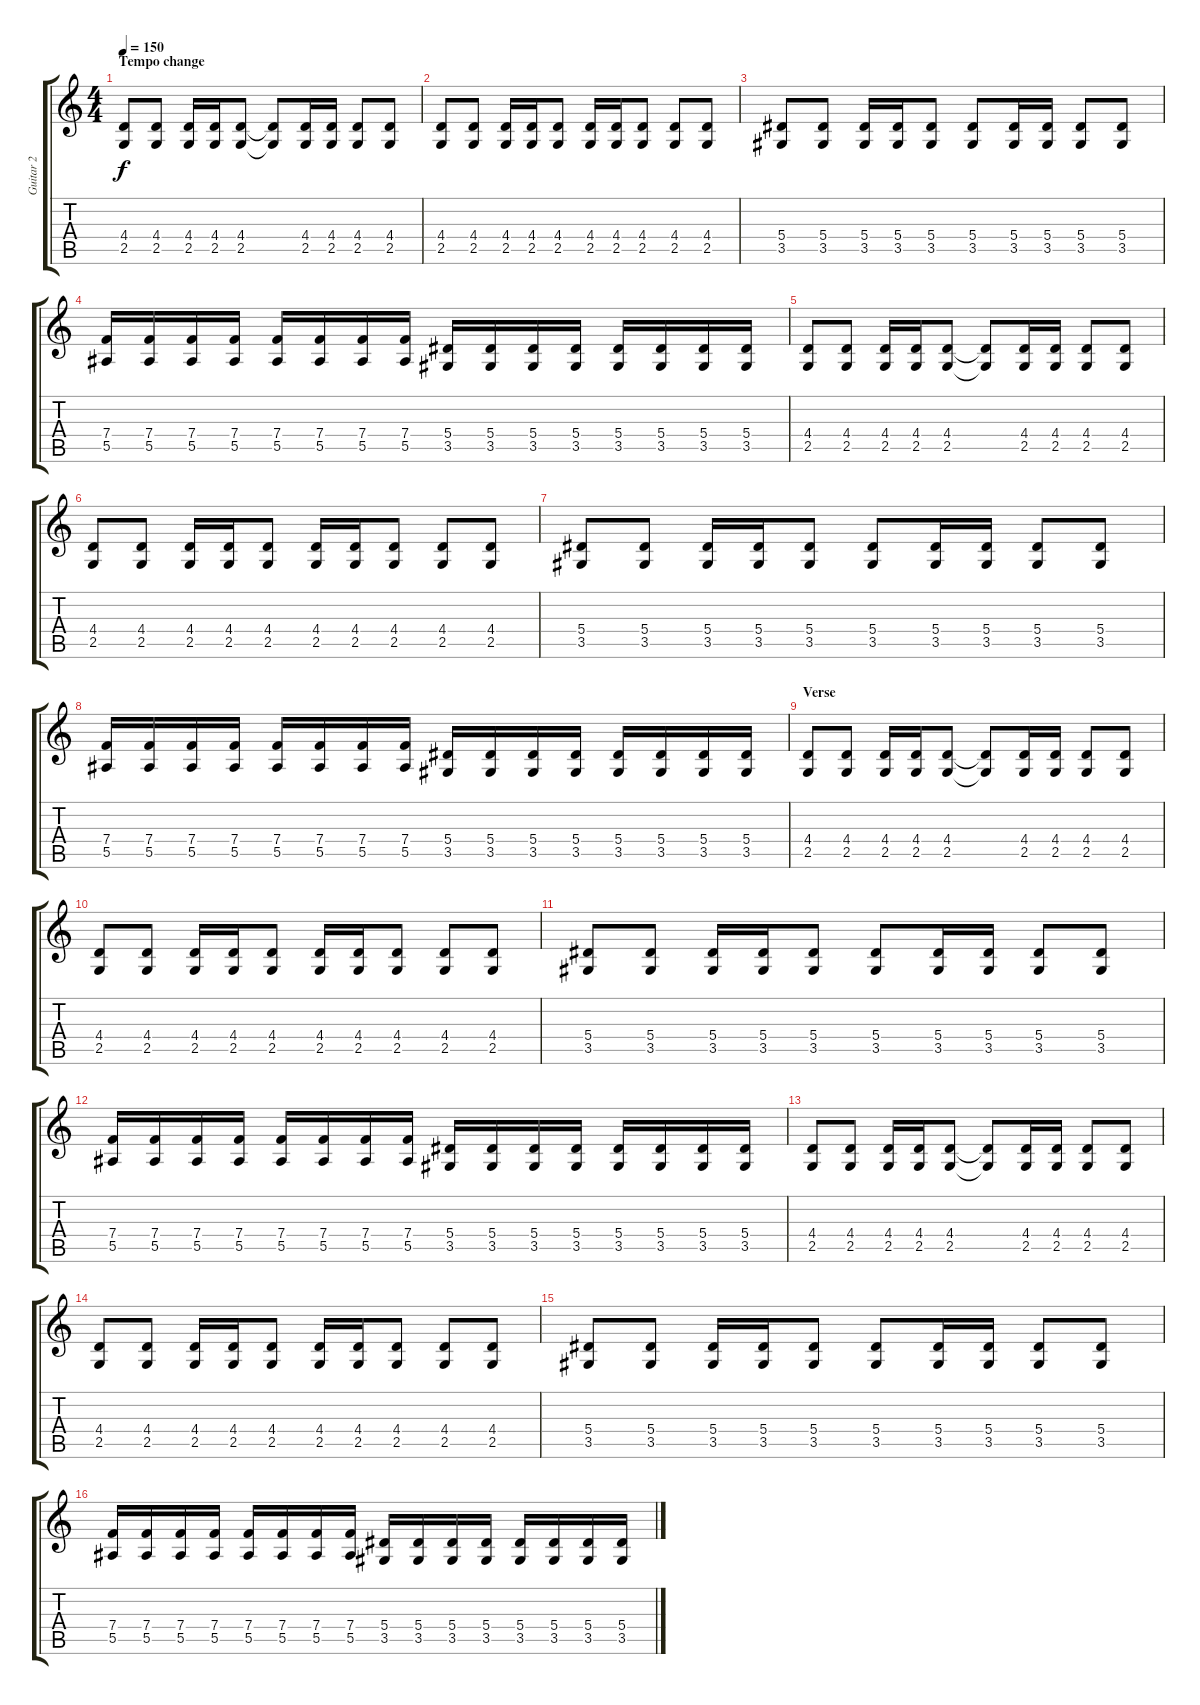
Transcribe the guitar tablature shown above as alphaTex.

\track ("Guitar 2" "Guitar 2") {instrument distortionguitar}
\staff {score tabs}
\tuning (C4 G3 Eb3 Bb2 F2 C2) {hide}
\ts (4 4)
\section ("" "Tempo change")
\tempo 150
\clef g2
\ks c
(4.4 2.5).8{dy f} (4.4 2.5).8 (4.4 2.5).16 (4.4 2.5).16 (4.4 2.5).8 (4.4{t} 2.5{t}).8 (4.4 2.5).16 (4.4 2.5).16 (4.4 2.5).8 (4.4 2.5).8 |
(4.4 2.5).8 (4.4 2.5).8 (4.4 2.5).16 (4.4 2.5).16 (4.4 2.5).8 (4.4 2.5).16 (4.4 2.5).16 (4.4 2.5).8 (4.4 2.5).8 (4.4 2.5).8 |
(5.4 3.5).8 (5.4 3.5).8 (5.4 3.5).16 (5.4 3.5).16 (5.4 3.5).8 (5.4 3.5).8 (5.4 3.5).16 (5.4 3.5).16 (5.4 3.5).8 (5.4 3.5).8 |
(7.4 5.5).16 (7.4 5.5).16 (7.4 5.5).16 (7.4 5.5).16 (7.4 5.5).16 (7.4 5.5).16 (7.4 5.5).16 (7.4 5.5).16 (5.4 3.5).16 (5.4 3.5).16 (5.4 3.5).16 (5.4 3.5).16 (5.4 3.5).16 (5.4 3.5).16 (5.4 3.5).16 (5.4 3.5).16 |
(4.4 2.5).8 (4.4 2.5).8 (4.4 2.5).16 (4.4 2.5).16 (4.4 2.5).8 (4.4{t} 2.5{t}).8 (4.4 2.5).16 (4.4 2.5).16 (4.4 2.5).8 (4.4 2.5).8 |
(4.4 2.5).8 (4.4 2.5).8 (4.4 2.5).16 (4.4 2.5).16 (4.4 2.5).8 (4.4 2.5).16 (4.4 2.5).16 (4.4 2.5).8 (4.4 2.5).8 (4.4 2.5).8 |
(5.4 3.5).8 (5.4 3.5).8 (5.4 3.5).16 (5.4 3.5).16 (5.4 3.5).8 (5.4 3.5).8 (5.4 3.5).16 (5.4 3.5).16 (5.4 3.5).8 (5.4 3.5).8 |
(7.4 5.5).16 (7.4 5.5).16 (7.4 5.5).16 (7.4 5.5).16 (7.4 5.5).16 (7.4 5.5).16 (7.4 5.5).16 (7.4 5.5).16 (5.4 3.5).16 (5.4 3.5).16 (5.4 3.5).16 (5.4 3.5).16 (5.4 3.5).16 (5.4 3.5).16 (5.4 3.5).16 (5.4 3.5).16 |
\section ("" "Verse")
(4.4 2.5).8 (4.4 2.5).8 (4.4 2.5).16 (4.4 2.5).16 (4.4 2.5).8 (4.4{t} 2.5{t}).8 (4.4 2.5).16 (4.4 2.5).16 (4.4 2.5).8 (4.4 2.5).8 |
(4.4 2.5).8 (4.4 2.5).8 (4.4 2.5).16 (4.4 2.5).16 (4.4 2.5).8 (4.4 2.5).16 (4.4 2.5).16 (4.4 2.5).8 (4.4 2.5).8 (4.4 2.5).8 |
(5.4 3.5).8 (5.4 3.5).8 (5.4 3.5).16 (5.4 3.5).16 (5.4 3.5).8 (5.4 3.5).8 (5.4 3.5).16 (5.4 3.5).16 (5.4 3.5).8 (5.4 3.5).8 |
(7.4 5.5).16 (7.4 5.5).16 (7.4 5.5).16 (7.4 5.5).16 (7.4 5.5).16 (7.4 5.5).16 (7.4 5.5).16 (7.4 5.5).16 (5.4 3.5).16 (5.4 3.5).16 (5.4 3.5).16 (5.4 3.5).16 (5.4 3.5).16 (5.4 3.5).16 (5.4 3.5).16 (5.4 3.5).16 |
(4.4 2.5).8 (4.4 2.5).8 (4.4 2.5).16 (4.4 2.5).16 (4.4 2.5).8 (4.4{t} 2.5{t}).8 (4.4 2.5).16 (4.4 2.5).16 (4.4 2.5).8 (4.4 2.5).8 |
(4.4 2.5).8 (4.4 2.5).8 (4.4 2.5).16 (4.4 2.5).16 (4.4 2.5).8 (4.4 2.5).16 (4.4 2.5).16 (4.4 2.5).8 (4.4 2.5).8 (4.4 2.5).8 |
(5.4 3.5).8 (5.4 3.5).8 (5.4 3.5).16 (5.4 3.5).16 (5.4 3.5).8 (5.4 3.5).8 (5.4 3.5).16 (5.4 3.5).16 (5.4 3.5).8 (5.4 3.5).8 |
(7.4 5.5).16 (7.4 5.5).16 (7.4 5.5).16 (7.4 5.5).16 (7.4 5.5).16 (7.4 5.5).16 (7.4 5.5).16 (7.4 5.5).16 (5.4 3.5).16 (5.4 3.5).16 (5.4 3.5).16 (5.4 3.5).16 (5.4 3.5).16 (5.4 3.5).16 (5.4 3.5).16 (5.4 3.5).16
